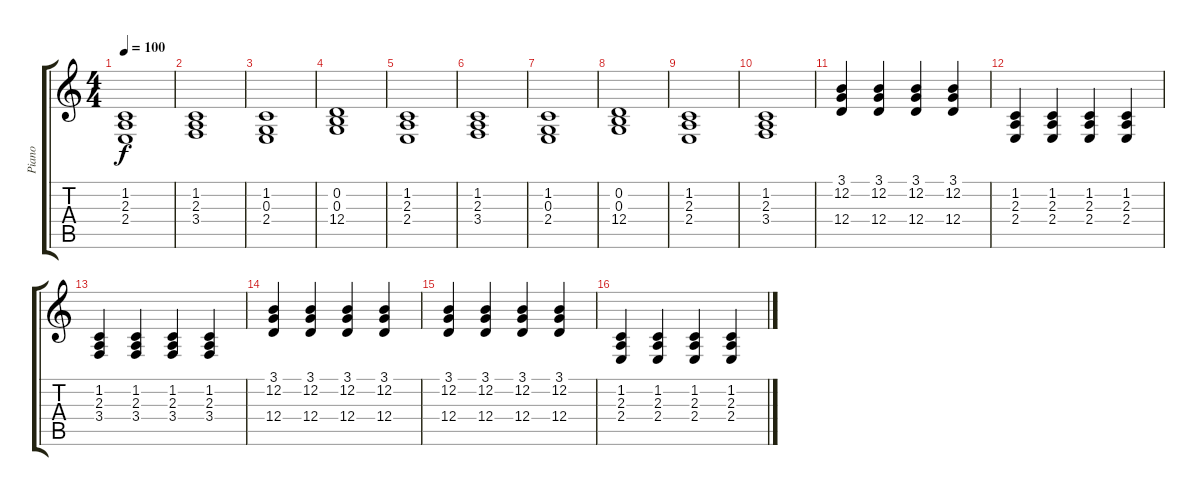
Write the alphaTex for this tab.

\track ("Piano" "Piano") {instrument acousticgrandpiano}
\staff {score tabs}
\tuning (E4 B3 G3 D3 A2 E2) {hide}
\ts (4 4)
\tempo 100
\clef g2
\ks c
(1.2 2.3 2.4).1{dy f} |
(1.2 2.3 3.4).1 |
(1.2 0.3 2.4).1 |
(0.2 0.3 12.4).1 |
(1.2 2.3 2.4).1 |
(1.2 2.3 3.4).1 |
(1.2 0.3 2.4).1 |
(0.2 0.3 12.4).1 |
(1.2 2.3 2.4).1 |
(1.2 2.3 3.4).1 |
(3.1 12.2 12.4).4 (3.1 12.2 12.4).4 (3.1 12.2 12.4).4 (3.1 12.2 12.4).4 |
(1.2 2.3 2.4).4 (1.2 2.3 2.4).4 (1.2 2.3 2.4).4 (1.2 2.3 2.4).4 |
(1.2 2.3 3.4).4 (1.2 2.3 3.4).4 (1.2 2.3 3.4).4 (1.2 2.3 3.4).4 |
(3.1 12.2 12.4).4 (3.1 12.2 12.4).4 (3.1 12.2 12.4).4 (3.1 12.2 12.4).4 |
(3.1 12.2 12.4).4 (3.1 12.2 12.4).4 (3.1 12.2 12.4).4 (3.1 12.2 12.4).4 |
(1.2 2.3 2.4).4 (1.2 2.3 2.4).4 (1.2 2.3 2.4).4 (1.2 2.3 2.4).4
